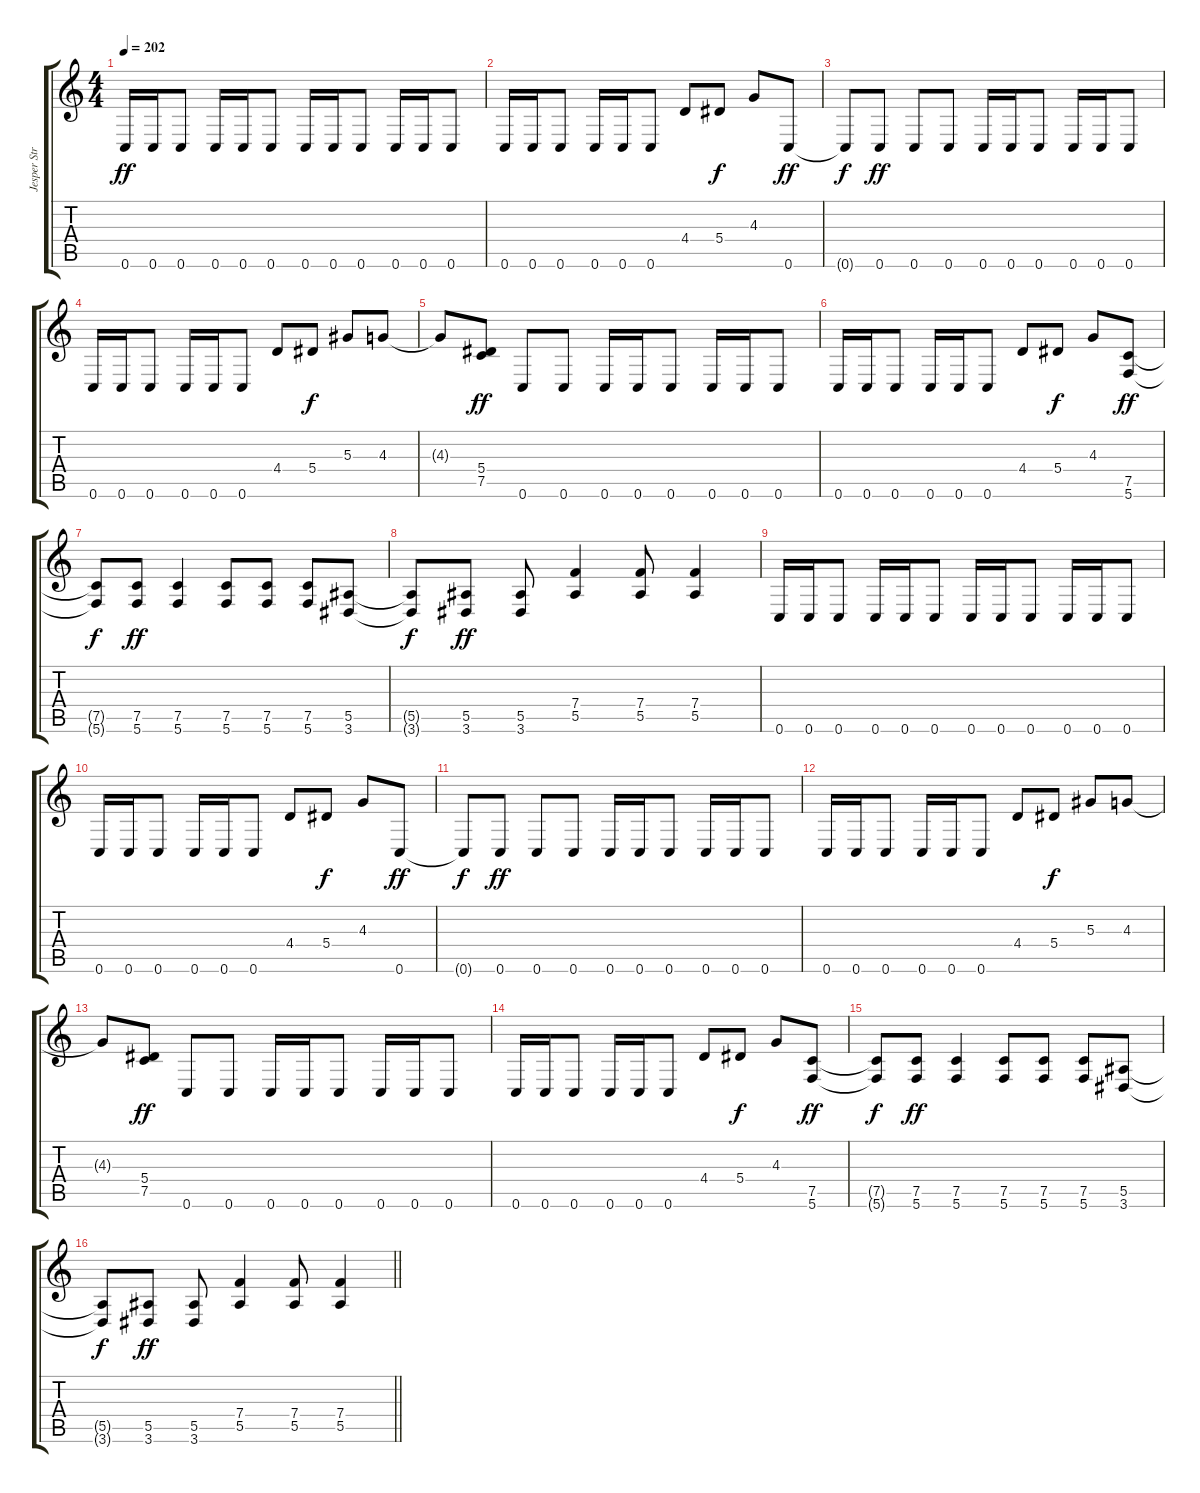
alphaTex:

\track ("Jesper Stromblad" "Jesper Str") {instrument distortionguitar}
\staff {score tabs}
\tuning (C4 G3 Eb3 Bb2 F2 C2) {hide}
\ts (4 4)
\tempo 202
\clef g2
\ks c
0.6.16{dy ff instrument distortionguitar} 0.6.16 0.6.8 0.6.16 0.6.16 0.6.8 0.6.16 0.6.16 0.6.8 0.6.16 0.6.16 0.6.8 |
0.6.16 0.6.16 0.6.8 0.6.16 0.6.16 0.6.8 4.4.8 5.4.8{dy f} 4.3.8 0.6.8{dy ff} |
0.6{t}.8{dy f} 0.6.8{dy ff} 0.6.8 0.6.8 0.6.16 0.6.16 0.6.8 0.6.16 0.6.16 0.6.8 |
0.6.16 0.6.16 0.6.8 0.6.16 0.6.16 0.6.8 4.4.8 5.4.8{dy f} 5.3.8 4.3.8 |
4.3{t}.8 (5.4 7.5).8{dy ff} 0.6.8 0.6.8 0.6.16 0.6.16 0.6.8 0.6.16 0.6.16 0.6.8 |
0.6.16 0.6.16 0.6.8 0.6.16 0.6.16 0.6.8 4.4.8 5.4.8{dy f} 4.3.8 (7.5 5.6).8{dy ff} |
(7.5{t} 5.6{t}).8{dy f} (7.5 5.6).8{dy ff} (7.5 5.6).4 (7.5 5.6).8 (7.5 5.6).8 (7.5 5.6).8 (5.5 3.6).8 |
(5.5{t} 3.6{t}).8{dy f} (5.5 3.6).8{dy ff} (5.5 3.6).8 (7.4 5.5).4 (7.4 5.5).8 (7.4 5.5).4 |
0.6.16 0.6.16 0.6.8 0.6.16 0.6.16 0.6.8 0.6.16 0.6.16 0.6.8 0.6.16 0.6.16 0.6.8 |
0.6.16 0.6.16 0.6.8 0.6.16 0.6.16 0.6.8 4.4.8 5.4.8{dy f} 4.3.8 0.6.8{dy ff} |
0.6{t}.8{dy f} 0.6.8{dy ff} 0.6.8 0.6.8 0.6.16 0.6.16 0.6.8 0.6.16 0.6.16 0.6.8 |
0.6.16 0.6.16 0.6.8 0.6.16 0.6.16 0.6.8 4.4.8 5.4.8{dy f} 5.3.8 4.3.8 |
4.3{t}.8 (5.4 7.5).8{dy ff} 0.6.8 0.6.8 0.6.16 0.6.16 0.6.8 0.6.16 0.6.16 0.6.8 |
0.6.16 0.6.16 0.6.8 0.6.16 0.6.16 0.6.8 4.4.8 5.4.8{dy f} 4.3.8 (7.5 5.6).8{dy ff} |
(7.5{t} 5.6{t}).8{dy f} (7.5 5.6).8{dy ff} (7.5 5.6).4 (7.5 5.6).8 (7.5 5.6).8 (7.5 5.6).8 (5.5 3.6).8 |
\barLineRight lightlight
(5.5{t} 3.6{t}).8{dy f} (5.5 3.6).8{dy ff} (5.5 3.6).8 (7.4 5.5).4 (7.4 5.5).8 (7.4 5.5).4
